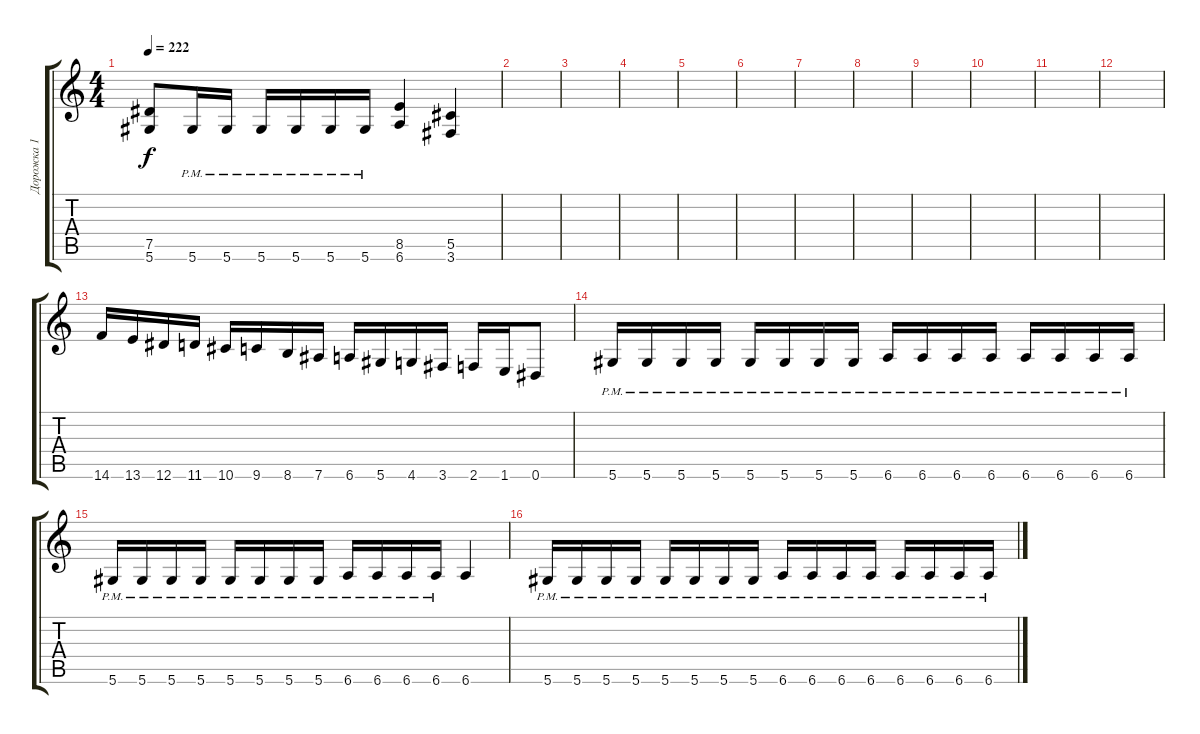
\track ("Дорожка 1" "Дорожка 1") {instrument distortionguitar}
\staff {score tabs}
\tuning (Eb4 Bb3 Gb3 Db3 Ab2 Eb2) {hide}
\ts (4 4)
\tempo 222
\clef g2
\ks c
(7.5 5.6).8{dy f} 5.6{pm}.16 5.6{pm}.16 5.6{pm}.16 5.6{pm}.16 5.6{pm}.16 5.6{pm}.16 (8.5 6.6).4 (5.5 3.6).4 |
|
|
|
|
|
|
|
|
|
|
|
14.6.16 13.6.16 12.6.16 11.6.16 10.6.16 9.6.16 8.6.16 7.6.16 6.6.16 5.6.16 4.6.16 3.6.16 2.6.16 1.6.16 0.6.8 |
5.6{pm}.16 5.6{pm}.16 5.6{pm}.16 5.6{pm}.16 5.6{pm}.16 5.6{pm}.16 5.6{pm}.16 5.6{pm}.16 6.6{pm}.16 6.6{pm}.16 6.6{pm}.16 6.6{pm}.16 6.6{pm}.16 6.6{pm}.16 6.6{pm}.16 6.6{pm}.16 |
5.6{pm}.16 5.6{pm}.16 5.6{pm}.16 5.6{pm}.16 5.6{pm}.16 5.6{pm}.16 5.6{pm}.16 5.6{pm}.16 6.6{pm}.16 6.6{pm}.16 6.6{pm}.16 6.6{pm}.16 6.6.4 |
5.6{pm}.16 5.6{pm}.16 5.6{pm}.16 5.6{pm}.16 5.6{pm}.16 5.6{pm}.16 5.6{pm}.16 5.6{pm}.16 6.6{pm}.16 6.6{pm}.16 6.6{pm}.16 6.6{pm}.16 6.6{pm}.16 6.6{pm}.16 6.6{pm}.16 6.6{pm}.16
